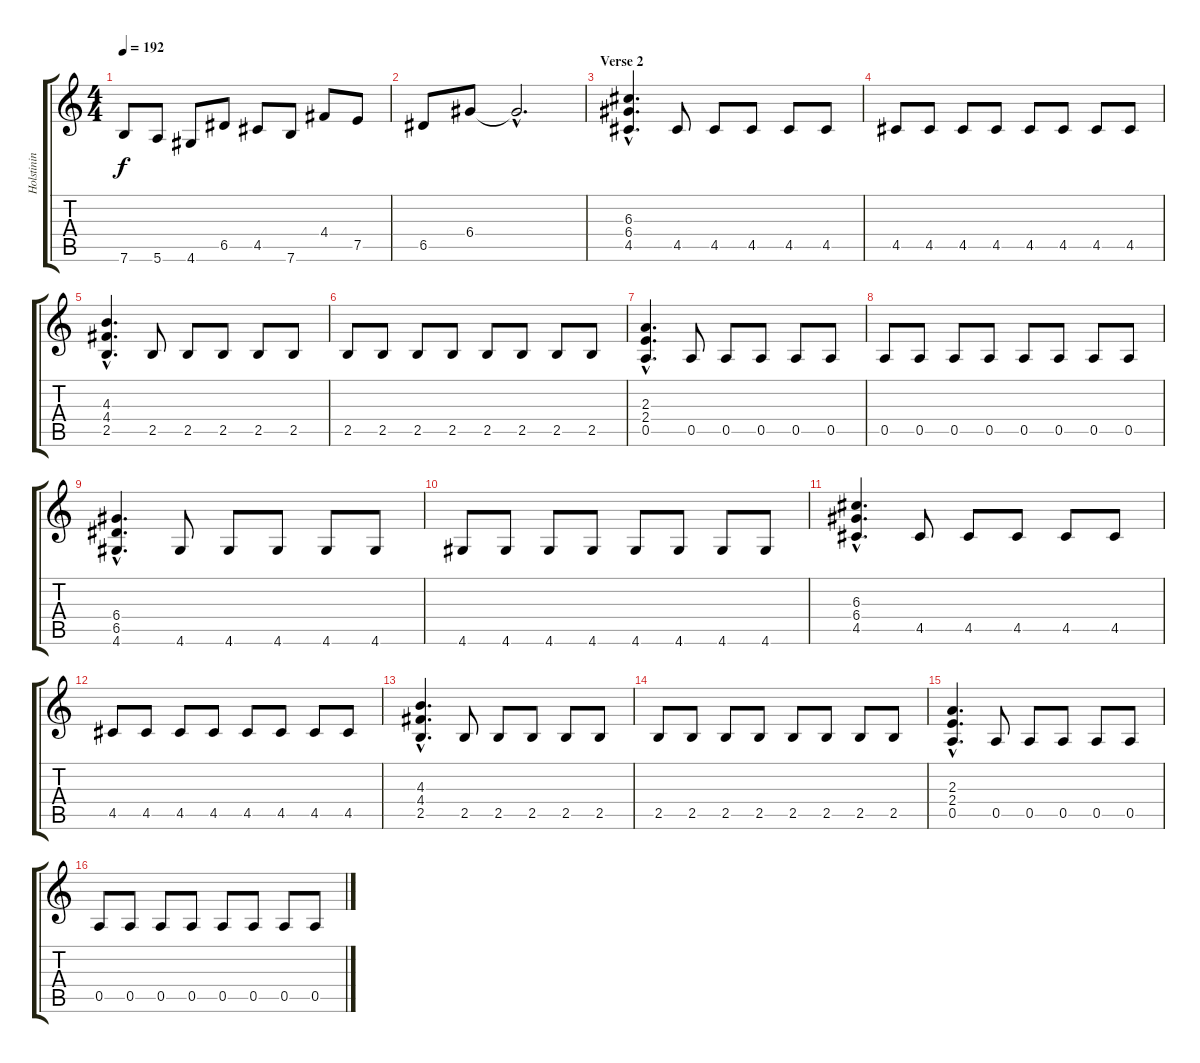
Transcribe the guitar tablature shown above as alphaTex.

\track ("Holstinin 1" "Holstinin ") {instrument overdrivenguitar}
\staff {score tabs}
\tuning (E4 B3 G3 D3 A2 E2) {hide}
\ts (4 4)
\tempo 192
\clef g2
\ks c
7.6.8{dy f} 5.6.8 4.6.8 6.5.8 4.5.8 7.6.8 4.4.8 7.5.8 |
6.5.8 6.4.8 6.4{hac t}.2{d} |
\section ("" "Verse 2")
(6.3{hac} 6.4{hac} 4.5{hac}).4{d} 4.5.8 4.5.8 4.5.8 4.5.8 4.5.8 |
4.5.8 4.5.8 4.5.8 4.5.8 4.5.8 4.5.8 4.5.8 4.5.8 |
(4.3{hac} 4.4{hac} 2.5{hac}).4{d} 2.5.8 2.5.8 2.5.8 2.5.8 2.5.8 |
2.5.8 2.5.8 2.5.8 2.5.8 2.5.8 2.5.8 2.5.8 2.5.8 |
(2.3{hac} 2.4{hac} 0.5{hac}).4{d} 0.5.8 0.5.8 0.5.8 0.5.8 0.5.8 |
0.5.8 0.5.8 0.5.8 0.5.8 0.5.8 0.5.8 0.5.8 0.5.8 |
(6.4{hac} 6.5{hac} 4.6{hac}).4{d} 4.6.8 4.6.8 4.6.8 4.6.8 4.6.8 |
4.6.8 4.6.8 4.6.8 4.6.8 4.6.8 4.6.8 4.6.8 4.6.8 |
(6.3{hac} 6.4{hac} 4.5{hac}).4{d} 4.5.8 4.5.8 4.5.8 4.5.8 4.5.8 |
4.5.8 4.5.8 4.5.8 4.5.8 4.5.8 4.5.8 4.5.8 4.5.8 |
(4.3{hac} 4.4{hac} 2.5{hac}).4{d} 2.5.8 2.5.8 2.5.8 2.5.8 2.5.8 |
2.5.8 2.5.8 2.5.8 2.5.8 2.5.8 2.5.8 2.5.8 2.5.8 |
(2.3{hac} 2.4{hac} 0.5{hac}).4{d} 0.5.8 0.5.8 0.5.8 0.5.8 0.5.8 |
0.5.8 0.5.8 0.5.8 0.5.8 0.5.8 0.5.8 0.5.8 0.5.8
